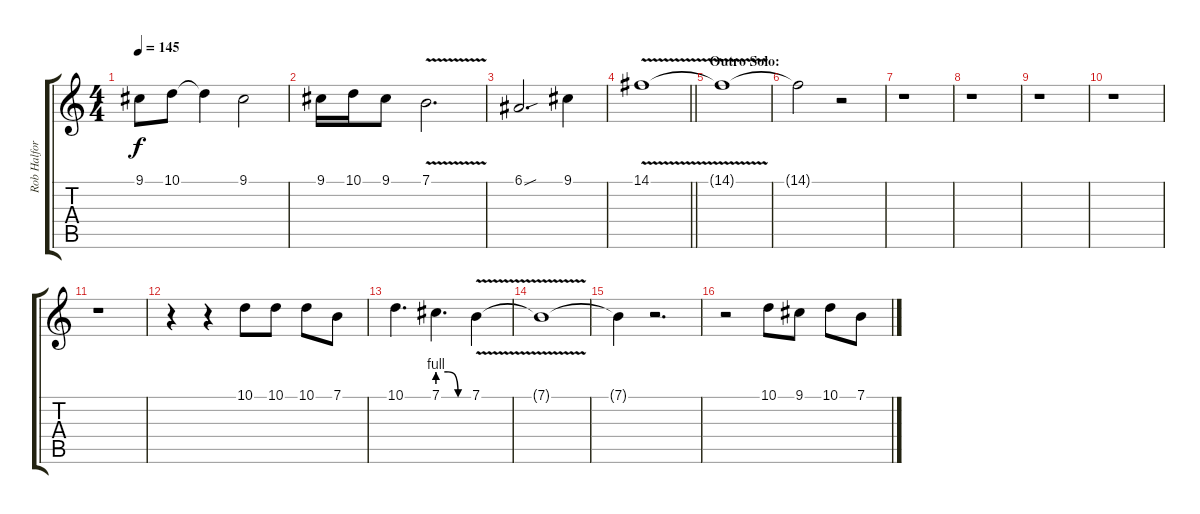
\track ("Rob Halford" "Rob Halfor") {instrument oboe}
\staff {score tabs}
\tuning (E4 B3 G3 D3 A2 E2) {hide}
\ts (4 4)
\tempo 145
\clef g2
\ks c
9.1.8{dy f} 10.1.8 10.1{t}.4 9.1.2 |
9.1.16 10.1.16 9.1.8 7.1{v}.2{d} |
6.1{sou}.2{d} 9.1.4 |
\barLineRight lightlight
14.1{v}.1 |
\section ("" "Outro Solo:")
14.1{t}.1 |
14.1{t}.2 r.2 |
r.1 |
r.1 |
r.1 |
r.1 |
r.1 |
r.4 r.4 10.1.8 10.1.8 10.1.8 7.1.8 |
10.1.4{d} 7.1{be (custom 0 4 20 4 40 0 60 0)}.4{d} 7.1{v}.4 |
7.1{t}.1 |
7.1{t}.4 r.2{d} |
r.2 10.1.8 9.1.8 10.1.8 7.1.8
